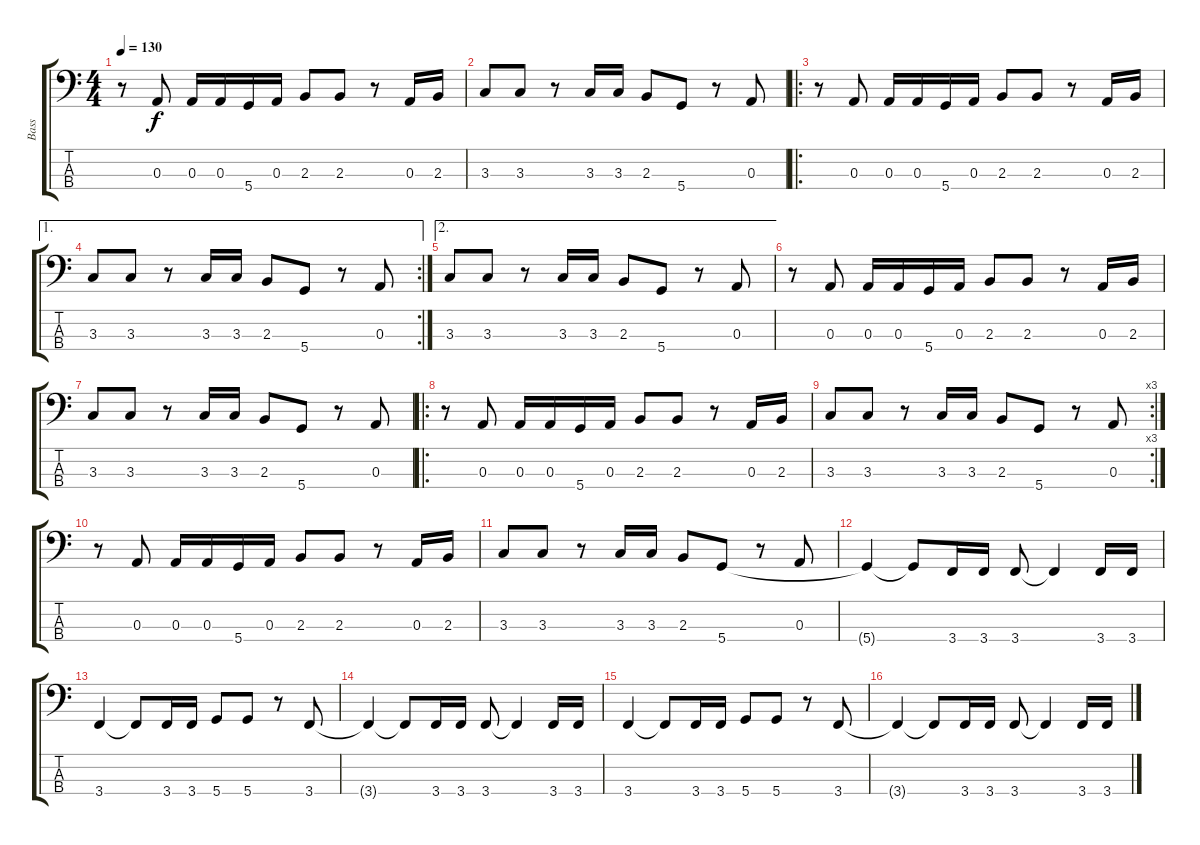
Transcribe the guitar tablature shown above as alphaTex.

\track ("Bass" "Bass") {instrument electricbasspick}
\staff {score tabs}
\tuning (G2 D2 A1 D1) {hide}
\ts (4 4)
\tempo 130
\clef f4
\ks c
r.8{dy f instrument electricbasspick} 0.3.8 0.3.16 0.3.16 5.4.16 0.3.16 2.3.8 2.3.8 r.8 0.3.16 2.3.16 |
3.3.8 3.3.8 r.8 3.3.16 3.3.16 2.3.8 5.4.8 r.8 0.3.8 |
\ro
r.8 0.3.8 0.3.16 0.3.16 5.4.16 0.3.16 2.3.8 2.3.8 r.8 0.3.16 2.3.16 |
\ae 1
\rc 2
3.3.8 3.3.8 r.8 3.3.16 3.3.16 2.3.8 5.4.8 r.8 0.3.8 |
\ae 2
3.3.8 3.3.8 r.8 3.3.16 3.3.16 2.3.8 5.4.8 r.8 0.3.8 |
r.8 0.3.8 0.3.16 0.3.16 5.4.16 0.3.16 2.3.8 2.3.8 r.8 0.3.16 2.3.16 |
3.3.8 3.3.8 r.8 3.3.16 3.3.16 2.3.8 5.4.8 r.8 0.3.8 |
\ro
r.8 0.3.8 0.3.16 0.3.16 5.4.16 0.3.16 2.3.8 2.3.8 r.8 0.3.16 2.3.16 |
\rc 3
3.3.8 3.3.8 r.8 3.3.16 3.3.16 2.3.8 5.4.8 r.8 0.3.8 |
r.8 0.3.8 0.3.16 0.3.16 5.4.16 0.3.16 2.3.8 2.3.8 r.8 0.3.16 2.3.16 |
3.3.8 3.3.8 r.8 3.3.16 3.3.16 2.3.8 5.4.8 r.8 0.3.8 |
5.4{t}.4 5.4{t}.8 3.4.16 3.4.16 3.4.8 3.4{t}.4 3.4.16 3.4.16 |
3.4.4 3.4{t}.8 3.4.16 3.4.16 5.4.8 5.4.8 r.8 3.4.8 |
3.4{t}.4 3.4{t}.8 3.4.16 3.4.16 3.4.8 3.4{t}.4 3.4.16 3.4.16 |
3.4.4 3.4{t}.8 3.4.16 3.4.16 5.4.8 5.4.8 r.8 3.4.8 |
3.4{t}.4 3.4{t}.8 3.4.16 3.4.16 3.4.8 3.4{t}.4 3.4.16 3.4.16
